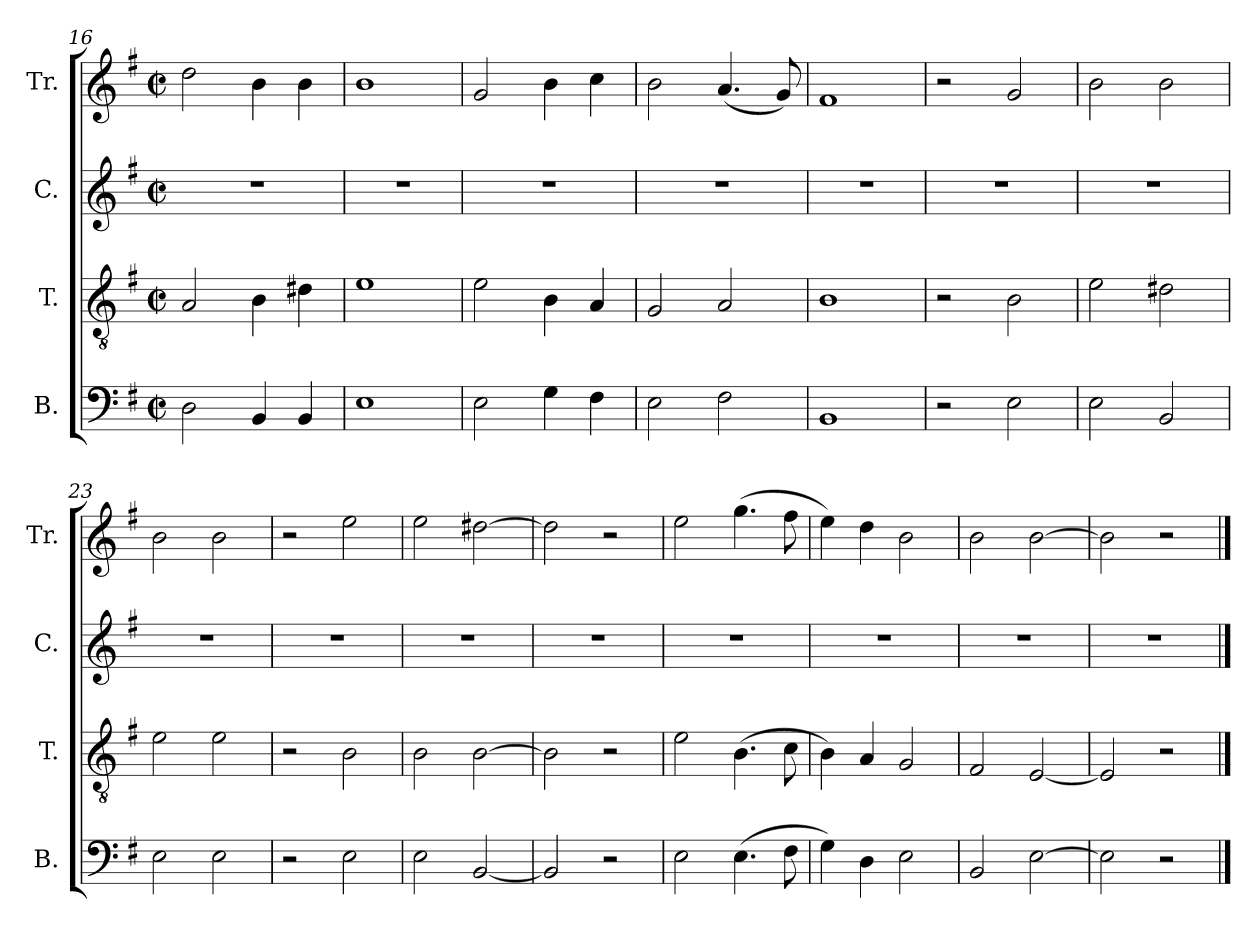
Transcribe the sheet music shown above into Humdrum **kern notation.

**kern	**kern	**kern	**kern
*part4	*part3	*part2	*part1
*staff4	*staff3	*staff2	*staff1
*I"B.	*I"T.	*I"C.	*I"Tr.
*I'B.	*I'T.	*I'C.	*I'Tr.
*clefF4	*clefGv2	*clefG2	*clefG2
*k[f#]	*k[f#]	*k[f#]	*k[f#]
*M2/2	*M2/2	*M2/2	*M2/2
*met(c|)	*met(c|)	*met(c|)	*met(c|)
=16	=16	=16	=16
2D!\	2A!/	1r	2dd!\
4BB!/	4B!\	.	4b!\
4BB!/	4d#X!\	.	4b!\
=17	=17	=17	=17
1E!	1e!	1r	1b!
=18	=18	=18	=18
2E!\	2e!\	1r	2g!/
4G!\	4B!\	.	4b!\
4F#!\	4A!/	.	4cc!\
=19	=19	=19	=19
2E!\	2G!/	1r	2b!\
2F#!\	2A!/	.	(<4.a!/
.	.	.	8g!/)
=20	=20	=20	=20
1BB!	1B!	1r	1f#!
=21	=21	=21	=21
2r	2r	1r	2r
2E!\	2B!\	.	2g!/
=22	=22	=22	=22
2E!\	2e!\	1r	2b!\
2BB!/	2d#X!\	.	2b!\
=23	=23	=23	=23
2E!\	2e!\	1r	2b!\
2E!\	2e!\	.	2b!\
=24	=24	=24	=24
2r	2r	1r	2r
2E!\	2B!\	.	2ee!\
=25	=25	=25	=25
2E!\	2B!\	1r	2ee!\
[2BB!/	[2B!\	.	[2dd#X!\
=26	=26	=26	=26
2BB!/]	2B!\]	1r	2dd#!\]
2r	2r	.	2r
=27	=27	=27	=27
2E!\	2e!\	1r	2ee!\
(>4.E!\	(>4.B!\	.	(>4.gg!\
8F#!\	8c!\	.	8ff#!\
=28	=28	=28	=28
4G!\)	4B!\)	1r	4ee!\)
4D!\	4A!/	.	4dd!\
2E!\	2G!/	.	2b!\
=29	=29	=29	=29
2BB!/	2F#!/	1r	2b!\
[2E!\	[2E!/	.	[2b!\
=30	=30	=30	=30
2E!\]	2E!/]	1r	2b!\]
2r	2r	.	2r
==	==	==	==
*-	*-	*-	*-
